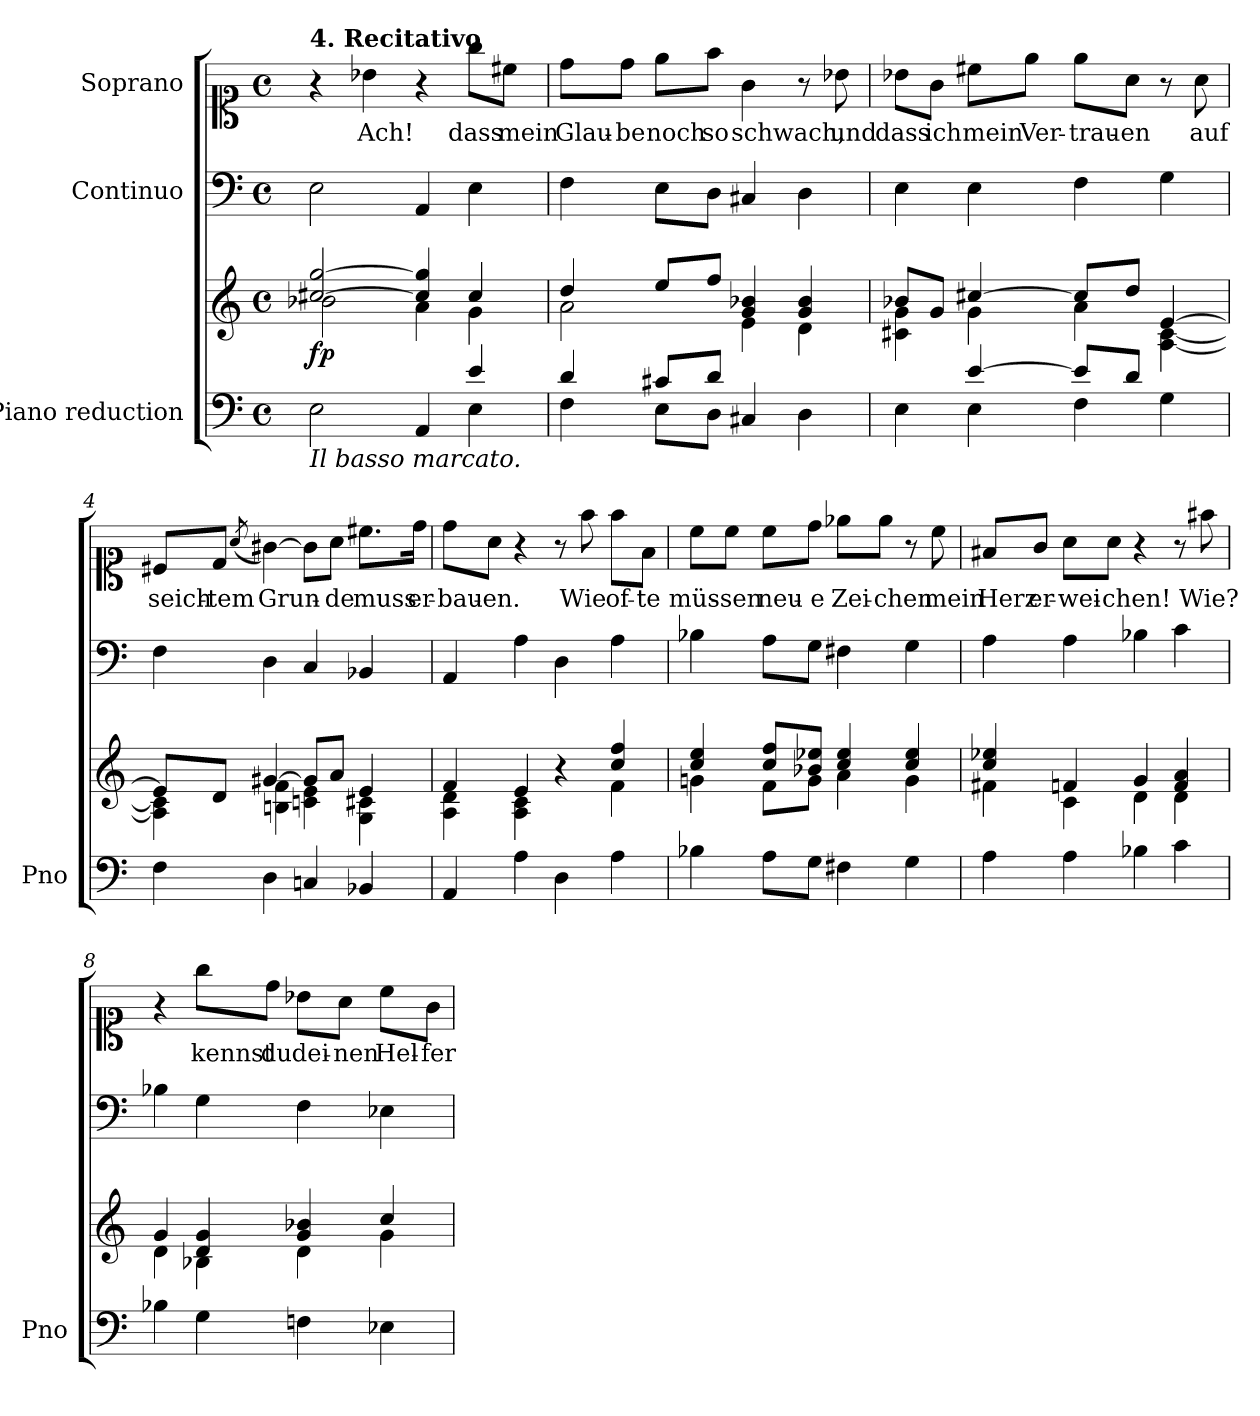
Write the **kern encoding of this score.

**kern	**kern	**dynam	**kern	**kern	**text
*part3	*part3	*part3	*part2	*part1	*part1
*staff4	*staff3	*staff3/4	*staff2	*staff1	*staff1
*I"Piano reduction	*	*	*I"Continuo	*I"Soprano	*
*I'Pno	*	*	*	*	*
*clefF4	*clefG2	*	*clefF4	*clefC1	*
*k[]	*k[]	*	*k[]	*k[]	*
*M4/4	*M4/4	*	*M4/4	*M4/4	*
*met(c)	*met(c)	*	*met(c)	*met(c)	*
=1	=1	=1	=1	=1	=1
*^	*^	*	*	*	*
!	!	!	!	!	!	!LO:TX:a:B:t=4. Recitativo	!
!LO:TX:b:i:t=Il basso marcato.	!	!	!	!	!	!	!
!	!	!	!	!LO:DY:b	!	!	!
2E\	2ryy	[2cc#X/ [2gg/	2b-X\	fp	2E\	4r	.
!	!	!	!	!	!	!	!LO:LY:b
.	.	.	.	.	.	4b-X\	Ach!
4AA/	4ryy	4cc#/] 4gg/]	4a\	.	4AA/	4r	.
!	!	!	!	!	!	!	!LO:LY:b
4e/	4E\	4cc#/	4g\	.	4E\	8gg\L	dass
!	!	!	!	!	!	!	!LO:LY:b
.	.	.	.	.	.	8cc#X\J	mein
=2	=2	=2	=2	=2	=2	=2	=2
!	!	!	!	!	!	!	!LO:LY:b
4d/	4F\	4dd/	2a\	.	4F\	8dd\L	Glau-
!	!	!	!	!	!	!	!LO:LY:b
.	.	.	.	.	.	8dd\J	-be
!	!	!	!	!	!	!	!LO:LY:b
8c#X/L	8E\L	8ee/L	.	.	8E\L	8ee\L	noch
!	!	!	!	!	!	!	!LO:LY:b
8d/J	8D\J	8ff/J	.	.	8D\J	8ff\J	so
!	!	!	!	!	!	!	!LO:LY:b
2ryy	4C#X/	4g/ 4b-X/	4e\	.	4C#X/	4g\	schwach,
.	4D\	4g/ 4b-/	4d\	.	4D\	8r	.
!	!	!	!	!	!	!	!LO:LY:b
.	.	.	.	.	.	8b-X\	und
=3	=3	=3	=3	=3	=3	=3	=3
!	!	!	!	!	!	!	!LO:LY:b
4ryy	4E\	8b-X/L	4c#X\ 4g\	.	4E\	8b-X\L	dass
!	!	!	!	!	!	!	!LO:LY:b
.	.	8g/J	.	.	.	8g\J	ich
!	!	!	!	!	!	!	!LO:LY:b
[4e/	4E\	[4cc#X/	4g\	.	4E\	8cc#X\L	mein
!	!	!	!	!	!	!	!LO:LY:b
.	.	.	.	.	.	8ee\J	Ver-
!	!	!	!	!	!	!	!LO:LY:b
8e/L]	4F\	8cc#/L]	4a\	.	4F\	8ee\L	-trau-
!	!	!	!	!	!	!	!LO:LY:b
8d/J	.	8dd/J	.	.	.	8a\J	-en
4ryy	4G\	[4e/	[4A\ [4c#\	.	4G\	8r	.
!	!	!	!	!	!	!	!LO:LY:b
.	.	.	.	.	.	8a\	auf
*v	*v	*	*	*	*	*	*
=4	=4	=4	=4	=4	=4	=4
!	!	!	!	!	!	!LO:LY:b
4F\	8e/L]	4A\] 4c#\]	.	4F\	8c#X/L	seich-
!	!	!	!	!	!	!LO:LY:b
.	8d/J	.	.	.	8d/J	-tem
.	.	.	.	.	(<8qa/	.
!	!	!	!	!	!	!LO:LY:b
4D\	[4g#X/	4Bn\ 4f\	.	4D\	[4g#X\)	Grun-
4Cn/	8g#/L]	4cn\ 4e\	.	4C/	8g#\L]	.
!	!	!	!	!	!	!LO:LY:b
.	8a/J	.	.	.	8a\J	de
!	!	!	!	!	!	!LO:LY:b
4BB-X/	4e/	4G\ 4c#X\	.	4BB-X/	8.cc#X\L	muss
!	!	!	!	!	!	!LO:LY:b
.	.	.	.	.	16dd\Jk	er-
!!LO:LB:g=z
=5	=5	=5	=5	=5	=5	=5
!	!	!	!	!	!	!LO:LY:b
4AA/	4f/	4A\ 4d\	.	4AA/	8dd\L	-bau-
!	!	!	!	!	!	!LO:LY:b
.	.	.	.	.	8a\J	-en.
4A\	4e/	4A\ 4c\	.	4A\	4r	.
4D\	4r	4ryy	.	4D\	8r	.
!	!	!	!	!	!	!LO:LY:b
.	.	.	.	.	8ff\	Wie
!	!	!	!	!	!	!LO:LY:b
4A\	4cc/ 4ff/	4f\	.	4A\	8ff\L	of-
!	!	!	!	!	!	!LO:LY:b
.	.	.	.	.	8f\J	-te
=6	=6	=6	=6	=6	=6	=6
!	!	!	!	!	!	!LO:LY:b
4B-X\	4cc/ 4ee/	4gn\	.	4B-X\	8cc\L	müs-
!	!	!	!	!	!	!LO:LY:b
.	.	.	.	.	8cc\J	-sen
!	!	!	!	!	!	!LO:LY:b
8A\L	8cc/ 8ff/L	8f\L	.	8A\L	8cc\L	neu-
!	!	!	!	!	!	!LO:LY:b
8G\J	8b-X/ 8ee-X/J	8g\J	.	8G\J	8dd\J	-e
!	!	!	!	!	!	!LO:LY:b
4F#X\	4cc/ 4ee-/	4a\	.	4F#X\	8ee-X\L	Zei-
!	!	!	!	!	!	!LO:LY:b
.	.	.	.	.	8ee-\J	-chen
4G\	4cc/ 4ee-/	4g\	.	4G\	8r	.
!	!	!	!	!	!	!LO:LY:b
.	.	.	.	.	8cc\	mein
=7	=7	=7	=7	=7	=7	=7
!	!	!	!	!	!	!LO:LY:b
4A\	4cc/ 4ee-X/	4f#X\	.	4A\	8f#X/L	Herz
!	!	!	!	!	!	!LO:LY:b
.	.	.	.	.	8g/J	er-
!	!	!	!	!	!	!LO:LY:b
4A\	4fn/	4c\	.	4A\	8a\L	-wei-
!	!	!	!	!	!	!LO:LY:b
.	.	.	.	.	8a\J	-chen!
4B-X\	4g/	4d\	.	4B-X\	4r	.
4c\	4f/ 4a/	4d\	.	4c\	8r	.
!	!	!	!	!	!	!LO:LY:b
.	.	.	.	.	8ff#X\	Wie?
=8	=8	=8	=8	=8	=8	=8
4B-X\	4g/	4d\	.	4B-X\	4r	.
!	!	!	!	!	!	!LO:LY:b
4G\	4d/ 4g/	4B-X\	.	4G\	8gg\L	kennst
!	!	!	!	!	!	!LO:LY:b
.	.	.	.	.	8dd\J	du
!	!	!	!	!	!	!LO:LY:b
4Fn\	4g/ 4b-X/	4d\	.	4F\	8b-X\L	dei-
!	!	!	!	!	!	!LO:LY:b
.	.	.	.	.	8a\J	-nen
!	!	!	!	!	!	!LO:LY:b
4E-X\	4cc/	4g\	.	4E-X\	8cc\L	Hel-
!	!	!	!	!	!	!LO:LY:b
.	.	.	.	.	8g\J	-fer
*	*v	*v	*	*	*	*
=	=	=	=	=	=
*-	*-	*-	*-	*-	*-
